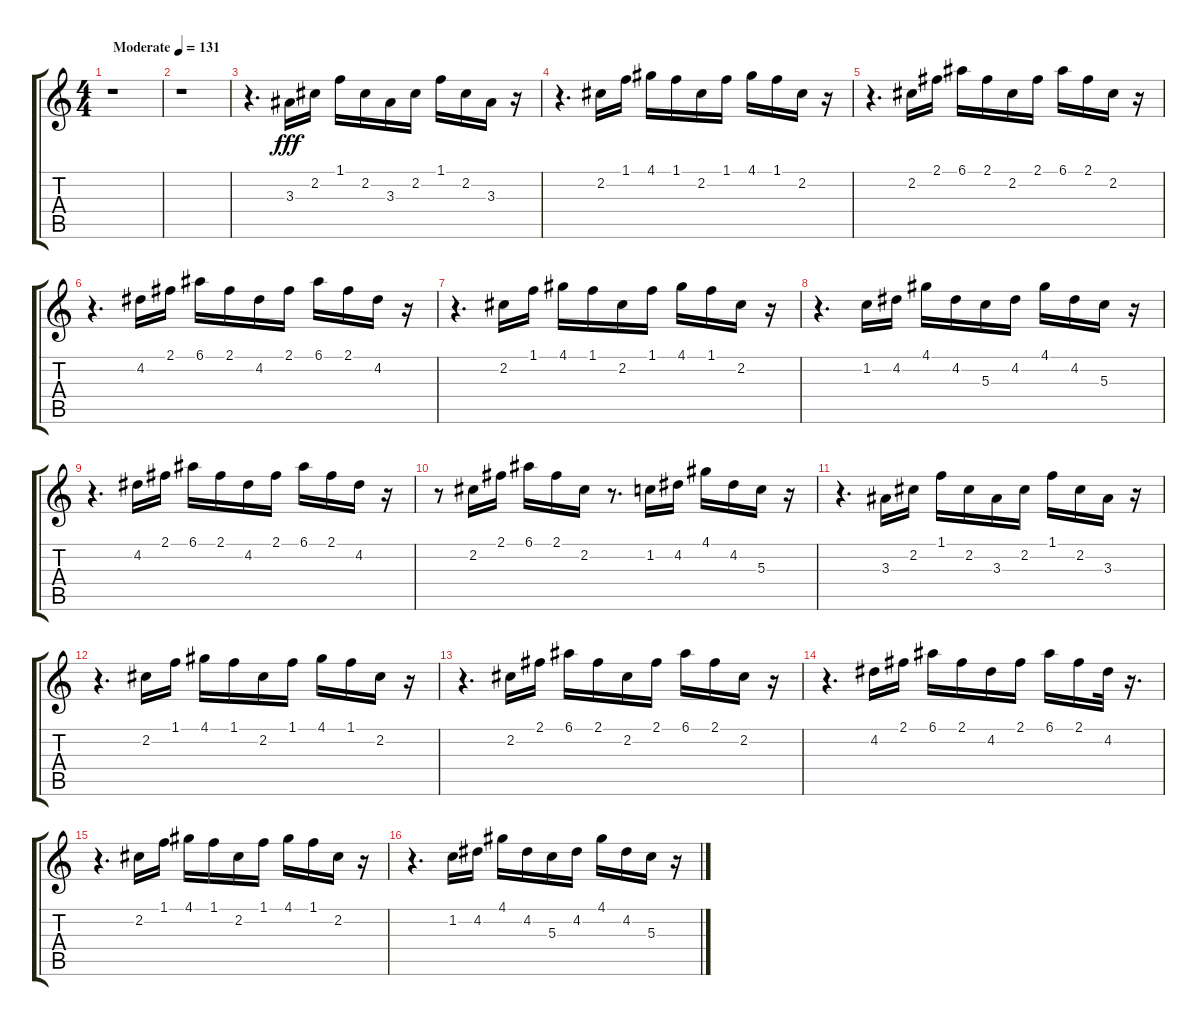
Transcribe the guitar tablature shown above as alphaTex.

\track "" {instrument electricguitarmuted}
\staff {score tabs}
\tuning (E4 B3 G3 D3 A2 E2) {hide}
\ts (4 4)
\tempo (131 "Moderate")
\clef g2
\ks c
r.1{dy fff instrument electricguitarmuted} |
r.1 |
r.4{d} 3.3.16 2.2.16 1.1.16 2.2.16 3.3.16 2.2.16 1.1.16 2.2.16 3.3.16 r.16 |
r.4{d} 2.2.16 1.1.16 4.1.16 1.1.16 2.2.16 1.1.16 4.1.16 1.1.16 2.2.16 r.16 |
r.4{d} 2.2.16 2.1.16 6.1.16 2.1.16 2.2.16 2.1.16 6.1.16 2.1.16 2.2.16 r.16 |
r.4{d} 4.2.16 2.1.16 6.1.16 2.1.16 4.2.16 2.1.16 6.1.16 2.1.16 4.2.16 r.16 |
r.4{d} 2.2.16 1.1.16 4.1.16 1.1.16 2.2.16 1.1.16 4.1.16 1.1.16 2.2.16 r.16 |
r.4{d} 1.2.16 4.2.16 4.1.16 4.2.16 5.3.16 4.2.16 4.1.16 4.2.16 5.3.16 r.16 |
r.4{d} 4.2.16 2.1.16 6.1.16 2.1.16 4.2.16 2.1.16 6.1.16 2.1.16 4.2.16 r.16 |
r.8 2.2.16 2.1.16 6.1.16 2.1.16 2.2.16 r.8{d} 1.2.16 4.2.16 4.1.16 4.2.16 5.3.16 r.16 |
r.4{d} 3.3.16 2.2.16 1.1.16 2.2.16 3.3.16 2.2.16 1.1.16 2.2.16 3.3.16 r.16 |
r.4{d} 2.2.16 1.1.16 4.1.16 1.1.16 2.2.16 1.1.16 4.1.16 1.1.16 2.2.16 r.16 |
r.4{d} 2.2.16 2.1.16 6.1.16 2.1.16 2.2.16 2.1.16 6.1.16 2.1.16 2.2.16 r.16 |
r.4{d} 4.2.16 2.1.16 6.1.16 2.1.16 4.2.16 2.1.16 6.1.16 2.1.16 4.2.32 r.16{d} |
r.4{d} 2.2.16 1.1.16 4.1.16 1.1.16 2.2.16 1.1.16 4.1.16 1.1.16 2.2.16 r.16 |
r.4{d} 1.2.16 4.2.16 4.1.16 4.2.16 5.3.16 4.2.16 4.1.16 4.2.16 5.3.16 r.16
